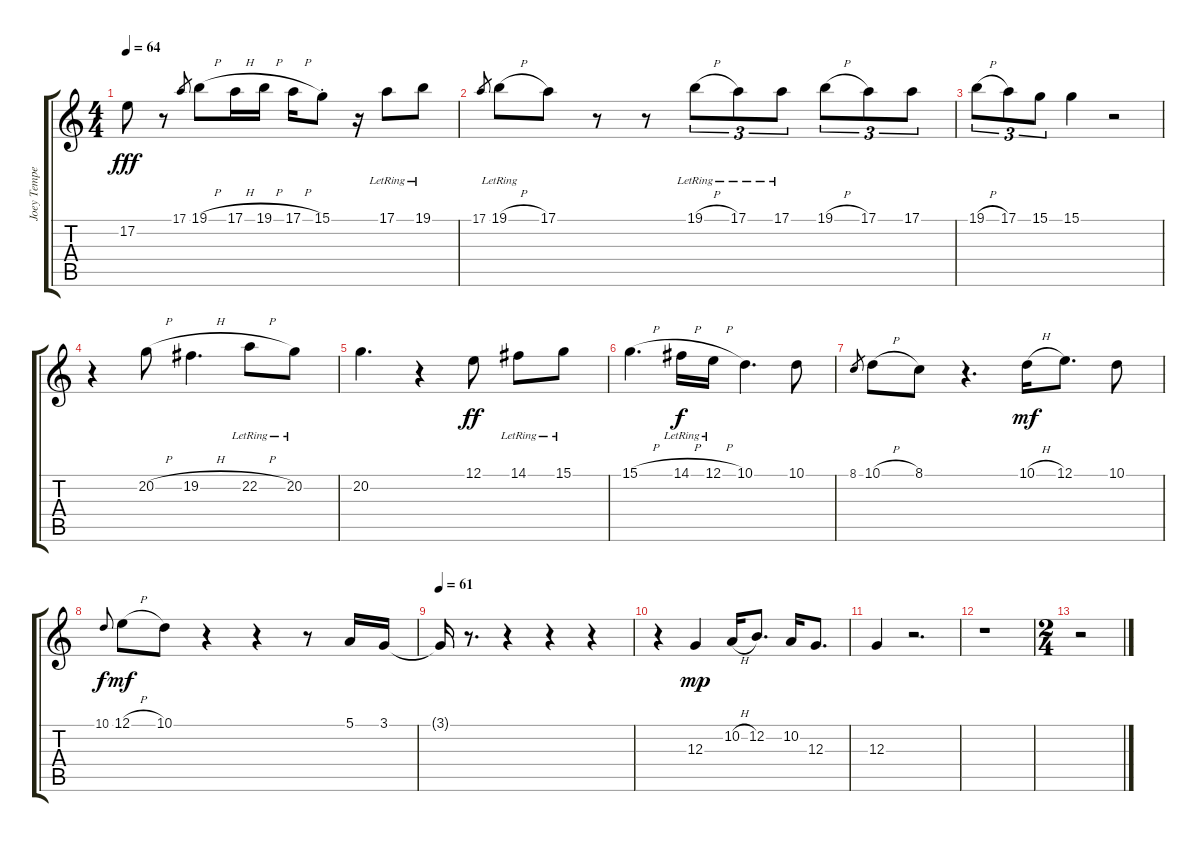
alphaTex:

\track ("Joey Tempest" "Joey Tempe") {instrument englishhorn}
\staff {score tabs}
\tuning (E4 B3 G3 D3 A2 E2) {hide}
\ts (4 4)
\tempo 64
\clef g2
\ks c
17.2{t}.8{dy fff} r.8 17.1.8{gr} 19.1{h}.8 17.1{h}.16 19.1{h}.16 17.1{h}.16 15.1{st}.8 r.16 17.1{lr}.8 19.1{lr}.8 |
17.1.8{gr} 19.1{h lr}.8 17.1.8 r.8 r.8 19.1{h lr}.8{tu (3 2)} 17.1{lr}.8{tu (3 2)} 17.1{lr}.8{tu (3 2)} 19.1{h}.8{tu (3 2)} 17.1.8{tu (3 2)} 17.1.8{tu (3 2)} |
19.1{h}.8{tu (3 2)} 17.1.8{tu (3 2)} 15.1.8{tu (3 2)} 15.1.4 r.2 |
r.4 20.2{h}.8 19.2{h}.4{d} 22.2{h lr}.8 20.2{lr}.8 |
20.2.4{d} r.4 12.1.8{dy ff} 14.1{lr}.8 15.1{lr}.8 |
15.1{h}.4{d} 14.1{h lr}.16{dy f} 12.1{h lr}.16 10.1.4{d} 10.1.8 |
8.1.8{gr} 10.1{h}.8 8.1.8 r.4{d} 10.1{h}.16{dy mf} 12.1.8{d} 10.1.8 |
10.1.8{gr onbeat dy f} 12.1{h}.8{dy mf} 10.1.8 r.4 r.4 r.8 5.1.16 3.1.16 |
\tempo 61
3.1{t}.16 r.8{d} r.4 r.4 r.4 |
r.4 12.3.4{dy mp} 10.2{h}.16 12.2.8{d} 10.2.16 12.3.8{d} |
12.3.4 r.2{d} |
r.1 |
\ts (2 4)
r.2
